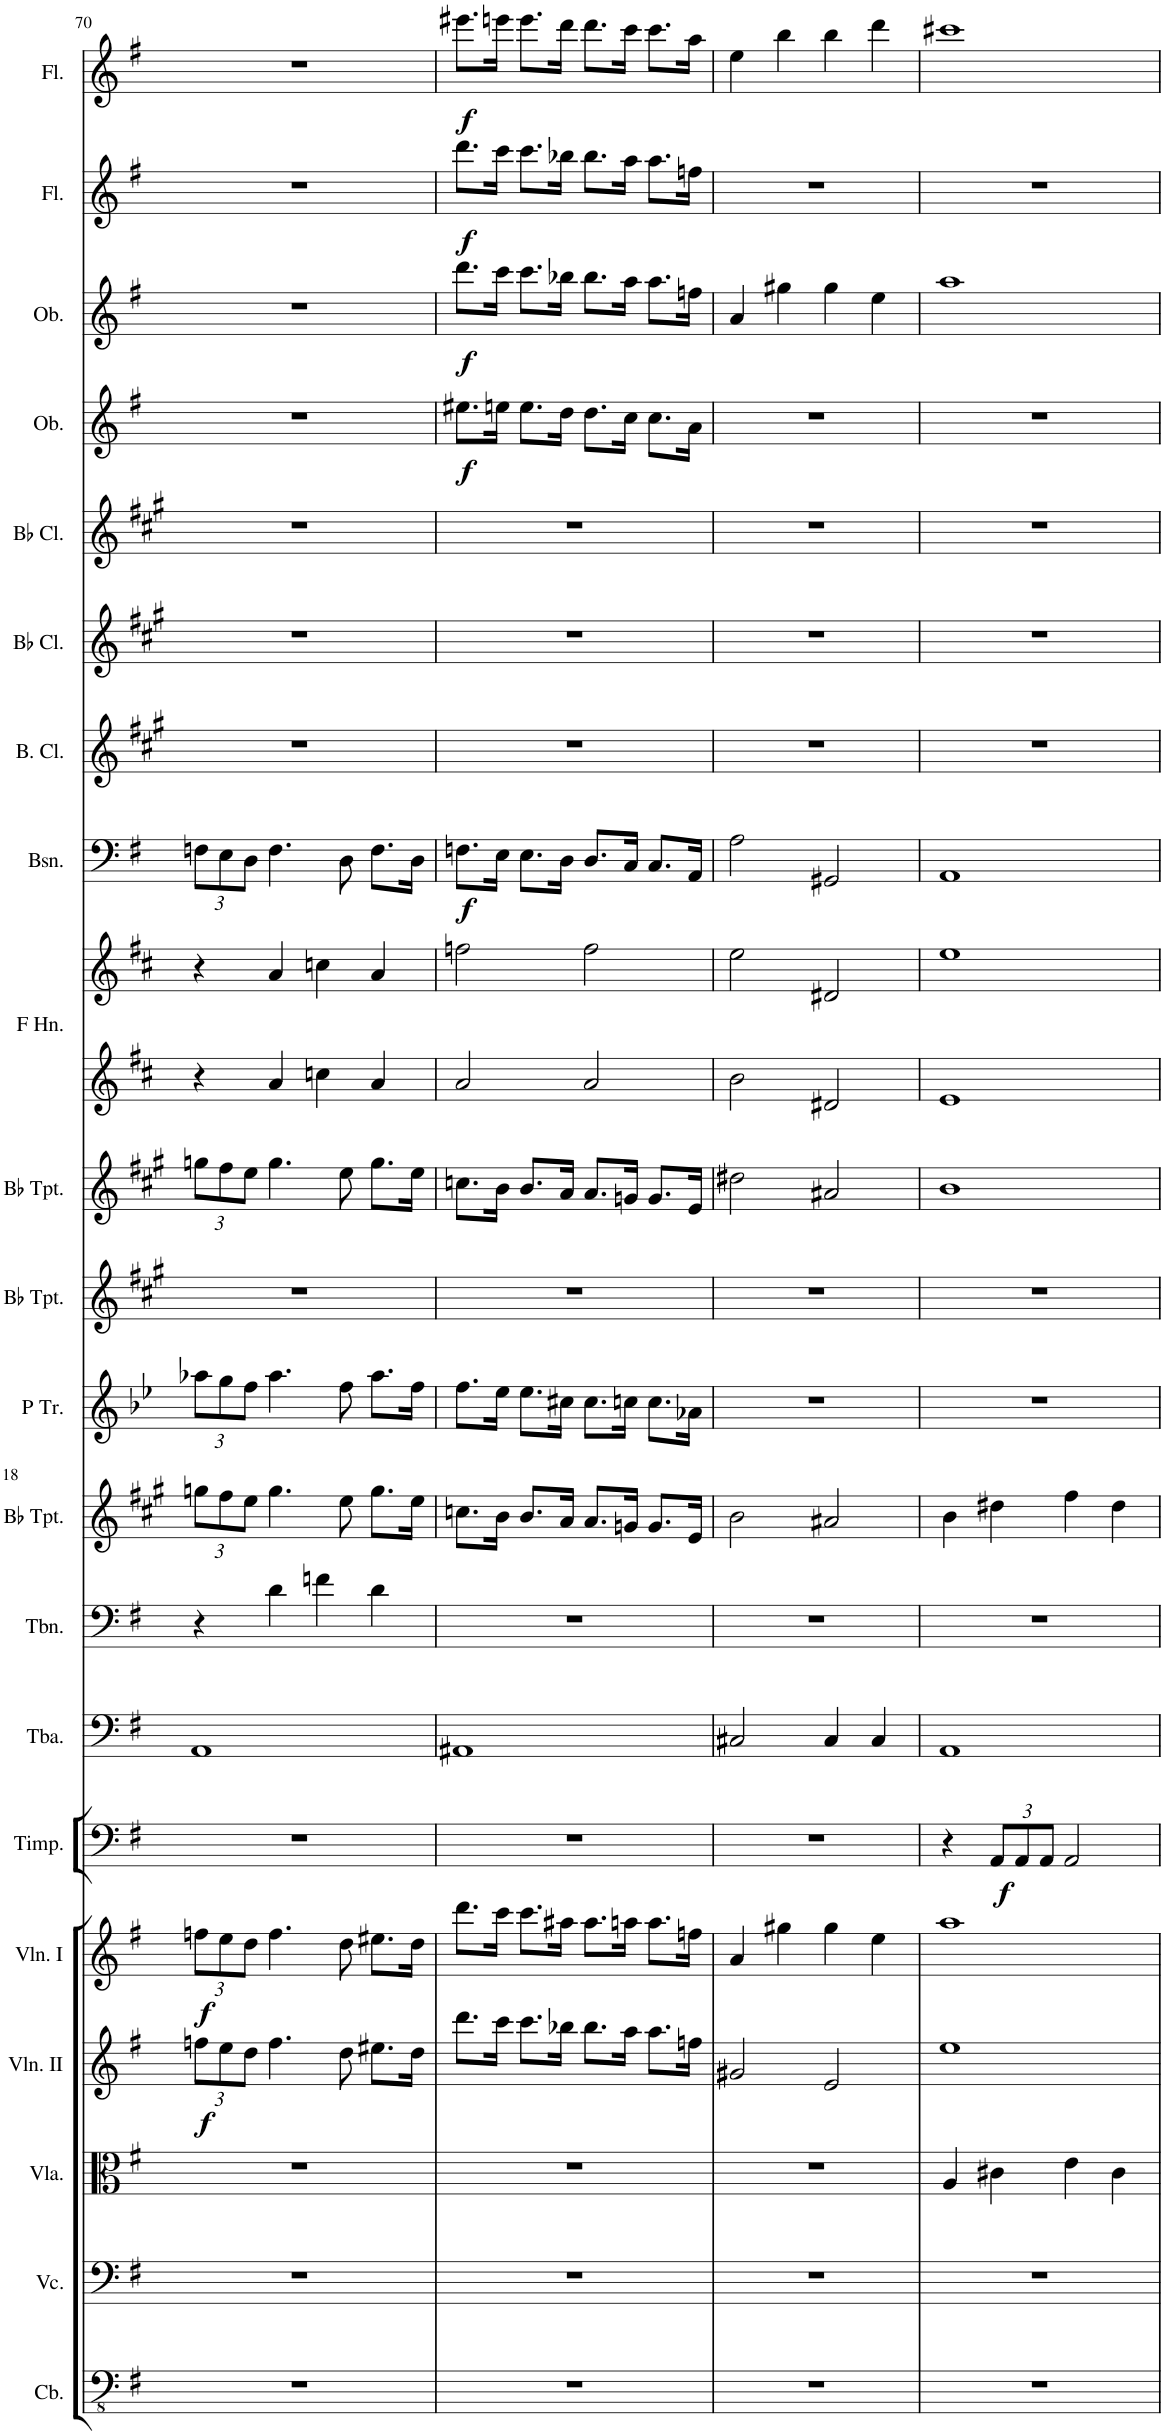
**kern	**kern	**kern	**kern	**dynam	**kern	**dynam	**kern	**dynam	**kern	**kern	**kern	**kern	**kern	**kern	**kern	**kern	**kern	**dynam	**kern	**kern	**kern	**kern	**dynam	**kern	**dynam	**kern	**dynam	**kern	**dynam
*part21	*part20	*part19	*part18	*part18	*part17	*part17	*part16	*part16	*part15	*part14	*part13	*part12	*part11	*part10	*part9	*part9	*part8	*part8	*part7	*part6	*part5	*part4	*part4	*part3	*part3	*part2	*part2	*part1	*part1
*staff22	*staff21	*staff20	*staff19	*staff19	*staff18	*staff18	*staff17	*staff17	*staff16	*staff15	*staff14	*staff13	*staff12	*staff11	*staff10	*staff9	*staff8	*staff8	*staff7	*staff6	*staff5	*staff4	*staff4	*staff3	*staff3	*staff2	*staff2	*staff1	*staff1
*I"Contrabasses	*I"Violoncellos	*I"Violas	*I"Violins II	*	*I"Violins I	*	*I"Timpani	*	*I"Tuba	*I"Trombone	*I"Trumpet 2	*I"Piccolo Trumpet	*I"Bb Trumpet	*I"Trumpet 1	*I"Horns in F	*	*I"Bassoons	*	*I"Bass Clarinet	*I"Clarinet 2	*I"Clarinet 1	*I"Oboe 2	*	*I"Oboe 1	*	*I"Flute 2	*	*I"Flute 1	*
*I'Cb.	*I'Vc.	*I'Vla.	*I'Vln. II	*	*I'Vln. I	*	*I'Timp.	*	*I'Tba.	*I'Tbn.	*	*I'P Tr.	*I'Bb Tpt.	*	*	*	*I'Bsn.	*	*I'B. Cl.	*	*	*I'Ob.	*	*I'Ob.	*	*I'Fl.	*	*I'Fl.	*
!!LO:PB:g=z
*clefFv4	*clefF4	*clefC3	*clefG2	*	*clefG2	*	*clefF4	*	*clefF4	*clefF4	*clefG2	*clefG2	*clefG2	*clefG2	*clefG2	*clefG2	*clefF4	*	*clefG2	*clefG2	*clefG2	*clefG2	*	*clefG2	*	*clefG2	*	*clefG2	*
*Trd7c12	*	*	*	*	*	*	*	*	*	*	*Trd1c2	*Trd2c3	*Trd1c2	*Trd1c2	*Trd4c7	*Trd4c7	*	*	*Trd8c14	*Trd1c2	*Trd1c2	*	*	*	*	*	*	*	*
*k[f#]	*k[f#]	*k[f#]	*k[f#]	*	*k[f#]	*	*k[f#]	*	*k[f#]	*k[f#]	*k[f#c#g#]	*k[b-e-]	*k[f#c#g#]	*k[f#c#g#]	*k[f#c#]	*k[f#c#]	*k[f#]	*	*k[f#c#g#]	*k[f#c#g#]	*k[f#c#g#]	*k[f#]	*	*k[f#]	*	*k[f#]	*	*k[f#]	*
*M4/4	*M4/4	*M4/4	*M4/4	*	*M4/4	*	*M4/4	*	*M4/4	*M4/4	*M4/4	*M4/4	*M4/4	*M4/4	*M4/4	*M4/4	*M4/4	*	*M4/4	*M4/4	*M4/4	*M4/4	*	*M4/4	*	*M4/4	*	*M4/4	*
*	*	*	*Xbrackettup	*	*Xbrackettup	*	*	*	*	*	*Xbrackettup	*Xbrackettup	*	*Xbrackettup	*	*	*Xbrackettup	*	*	*	*	*	*	*	*	*	*	*	*
=70	=70	=70	=70	=70	=70	=70	=70	=70	=70	=70	=70	=70	=70	=70	=70	=70	=70	=70	=70	=70	=70	=70	=70	=70	=70	=70	=70	=70	=70
!	!	!	!	!LO:DY:b	!	!LO:DY:b	!	!	!	!	!	!	!	!	!	!	!	!	!	!	!	!	!	!	!	!	!	!	!
1r	1r	1r	12ffn\L	f	12ffn\L	f	1r	.	1AA	4r	12ggn\L	12aa-X\L	1r	12ggn\L	4r	4r	12Fn\L	.	1r	1r	1r	1r	.	1r	.	1r	.	1r	.
.	.	.	12ee\	.	12ee\	.	.	.	.	.	12ff#\	12gg\	.	12ff#\	.	.	12E\	.	.	.	.	.	.	.	.	.	.	.	.
.	.	.	12dd\J	.	12dd\J	.	.	.	.	.	12ee\J	12ff\J	.	12ee\J	.	.	12D\J	.	.	.	.	.	.	.	.	.	.	.	.
.	.	.	4.ff\	.	4.ff\	.	.	.	.	4d\	4.gg\	4.aa-\	.	4.gg\	4a/	4a/	4.F\	.	.	.	.	.	.	.	.	.	.	.	.
.	.	.	.	.	.	.	.	.	.	4fn\	.	.	.	.	4ccn\	4ccn\	.	.	.	.	.	.	.	.	.	.	.	.	.
.	.	.	8dd\	.	8dd\	.	.	.	.	.	8ee\	8ff\	.	8ee\	.	.	8D\	.	.	.	.	.	.	.	.	.	.	.	.
.	.	.	8.ee#X\L	.	8.ee#X\L	.	.	.	.	4d\	8.gg\L	8.aa-\L	.	8.gg\L	4a/	4a/	8.F\L	.	.	.	.	.	.	.	.	.	.	.	.
.	.	.	16dd\Jk	.	16dd\Jk	.	.	.	.	.	16ee\Jk	16ff\Jk	.	16ee\Jk	.	.	16D\Jk	.	.	.	.	.	.	.	.	.	.	.	.
=71	=71	=71	=71	=71	=71	=71	=71	=71	=71	=71	=71	=71	=71	=71	=71	=71	=71	=71	=71	=71	=71	=71	=71	=71	=71	=71	=71	=71	=71
!	!	!	!	!	!	!	!	!	!	!	!	!	!	!	!	!	!	!LO:DY:b	!	!	!	!	!LO:DY:b	!	!LO:DY:b	!	!LO:DY:b	!	!LO:DY:b
1r	1r	1r	8.ddd\L	.	8.ddd\L	.	1r	.	1AA#X	1r	8.ccn\L	8.ff\L	1r	8.ccn\L	2a/	2ffn\	8.Fn\L	f	1r	1r	1r	8.ee#X\L	f	8.ddd\L	f	8.ddd\L	f	8.eee#X\L	f
.	.	.	16ccc\Jk	.	16ccc\Jk	.	.	.	.	.	16b\Jk	16ee-\Jk	.	16b\Jk	.	.	16E\Jk	.	.	.	.	16een\Jk	.	16ccc\Jk	.	16ccc\Jk	.	16eeen\Jk	.
.	.	.	8.ccc\L	.	8.ccc\L	.	.	.	.	.	8.b/L	8.ee-\L	.	8.b/L	.	.	8.E\L	.	.	.	.	8.ee\L	.	8.ccc\L	.	8.ccc\L	.	8.eee\L	.
.	.	.	16bb-X\Jk	.	16aa#X\Jk	.	.	.	.	.	16a/Jk	16cc#X\Jk	.	16a/Jk	.	.	16D\Jk	.	.	.	.	16dd\Jk	.	16bb-X\Jk	.	16bb-X\Jk	.	16ddd\Jk	.
.	.	.	8.bb-\L	.	8.aa#\L	.	.	.	.	.	8.a/L	8.cc#\L	.	8.a/L	2a/	2ff\	8.D/L	.	.	.	.	8.dd\L	.	8.bb-\L	.	8.bb-\L	.	8.ddd\L	.
.	.	.	16aa\Jk	.	16aan\Jk	.	.	.	.	.	16gn/Jk	16ccn\Jk	.	16gn/Jk	.	.	16C/Jk	.	.	.	.	16cc\Jk	.	16aa\Jk	.	16aa\Jk	.	16ccc\Jk	.
.	.	.	8.aa\L	.	8.aa\L	.	.	.	.	.	8.g/L	8.cc\L	.	8.g/L	.	.	8.C/L	.	.	.	.	8.cc\L	.	8.aa\L	.	8.aa\L	.	8.ccc\L	.
.	.	.	16ffn\Jk	.	16ffn\Jk	.	.	.	.	.	16e/Jk	16a-X\Jk	.	16e/Jk	.	.	16AA/Jk	.	.	.	.	16a\Jk	.	16ffn\Jk	.	16ffn\Jk	.	16aa\Jk	.
=72	=72	=72	=72	=72	=72	=72	=72	=72	=72	=72	=72	=72	=72	=72	=72	=72	=72	=72	=72	=72	=72	=72	=72	=72	=72	=72	=72	=72	=72
1r	1r	1r	2g#X/	.	4a/	.	1r	.	2C#X/	1r	2b\	1r	1r	2dd#X\	2b\	2ee\	2A\	.	1r	1r	1r	1r	.	4a/	.	1r	.	4ee\	.
.	.	.	.	.	4gg#X\	.	.	.	.	.	.	.	.	.	.	.	.	.	.	.	.	.	.	4gg#X\	.	.	.	4bb\	.
.	.	.	2e/	.	4gg#\	.	.	.	4C#/	.	2a#X/	.	.	2a#X/	2d#X/	2d#X/	2GG#X/	.	.	.	.	.	.	4gg#\	.	.	.	4bb\	.
.	.	.	.	.	4ee\	.	.	.	4C#/	.	.	.	.	.	.	.	.	.	.	.	.	.	.	4ee\	.	.	.	4ddd\	.
=73	=73	=73	=73	=73	=73	=73	=73	=73	=73	=73	=73	=73	=73	=73	=73	=73	=73	=73	=73	=73	=73	=73	=73	=73	=73	=73	=73	=73	=73
1r	1r	4A/	1ee	.	1aa	.	4r	.	1AA	1r	4b\	1r	1r	1b	1e	1ee	1AA	.	1r	1r	1r	1r	.	1aa	.	1r	.	1ccc#X	.
*	*	*	*	*	*	*	*Xbrackettup	*	*	*	*	*	*	*	*	*	*	*	*	*	*	*	*	*	*	*	*	*	*
!	!	!	!	!	!	!	!	!LO:DY:b	!	!	!	!	!	!	!	!	!	!	!	!	!	!	!	!	!	!	!	!	!
.	.	4c#X\	.	.	.	.	12AA/L	f	.	.	4dd#X\	.	.	.	.	.	.	.	.	.	.	.	.	.	.	.	.	.	.
.	.	.	.	.	.	.	12AA/	.	.	.	.	.	.	.	.	.	.	.	.	.	.	.	.	.	.	.	.	.	.
.	.	.	.	.	.	.	12AA/J	.	.	.	.	.	.	.	.	.	.	.	.	.	.	.	.	.	.	.	.	.	.
.	.	4e\	.	.	.	.	2AA/	.	.	.	4ff#\	.	.	.	.	.	.	.	.	.	.	.	.	.	.	.	.	.	.
.	.	4c#\	.	.	.	.	.	.	.	.	4dd#\	.	.	.	.	.	.	.	.	.	.	.	.	.	.	.	.	.	.
=	=	=	=	=	=	=	=	=	=	=	=	=	=	=	=	=	=	=	=	=	=	=	=	=	=	=	=	=	=
*-	*-	*-	*-	*-	*-	*-	*-	*-	*-	*-	*-	*-	*-	*-	*-	*-	*-	*-	*-	*-	*-	*-	*-	*-	*-	*-	*-	*-	*-
